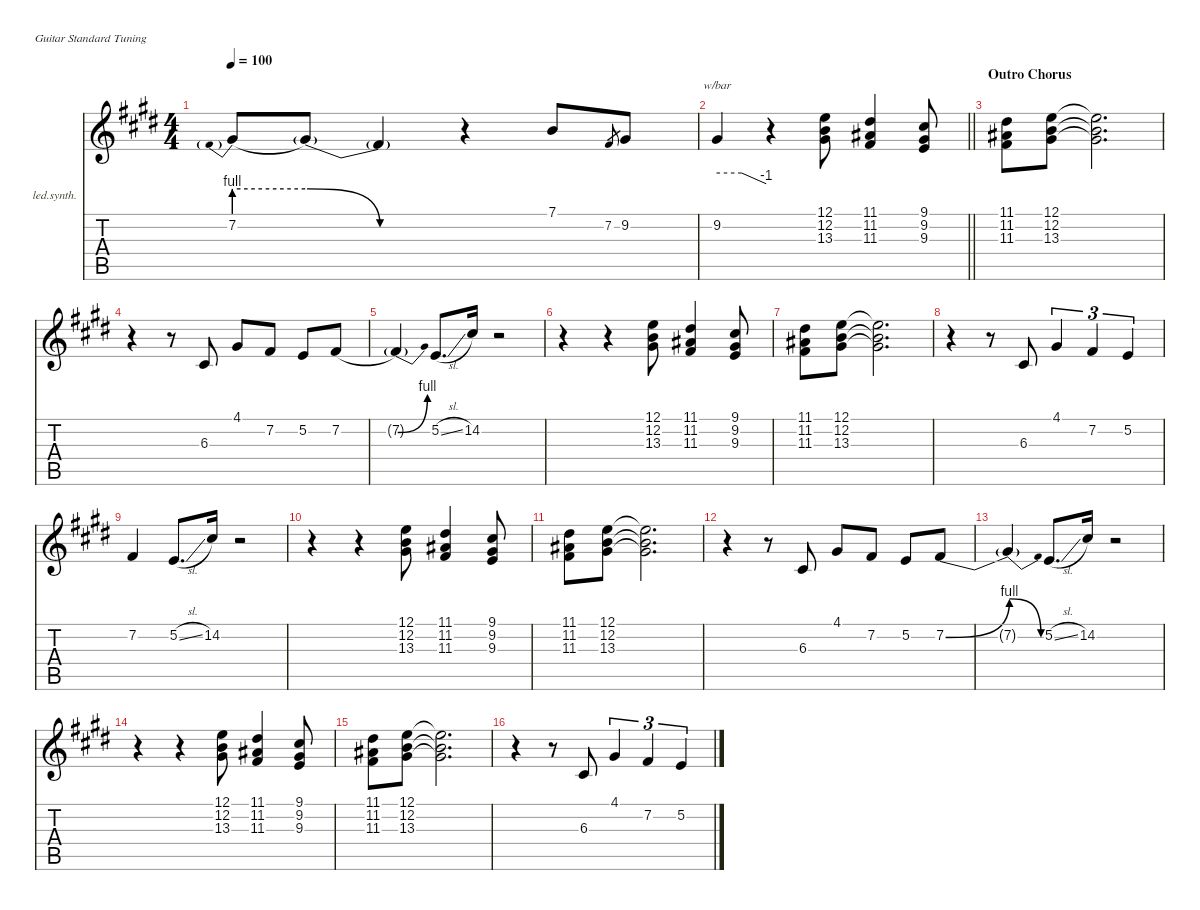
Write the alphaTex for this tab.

\defaultSystemsLayout 4
\hideDynamics
\bracketExtendMode nobrackets
\firstSystemTrackNameOrientation horizontal
\otherSystemsTrackNameOrientation horizontal
\track ("Vocals" "led.synth.") {instrument lead6voice}
\staff {score tabs}
\tuning (E4 B3 G3 D3 A2 E2)
\ts (4 4)
\tempo 100
\clef g2
\ks c#minor
7.2{be (prebend 0 4 60 4)}.8{dy f} 7.2{be (release 0 4 60 0) t}.8 7.2{be (hold 0 0 60 0) t acc #}.4 r.4 7.1{acc forcenatural}.8 7.2{acc #}.8{gr dy mf} 9.2{acc #}.8{dy f} |
\barLineRight lightlight
9.2{acc #}.4{tbe (custom default 0 0 30 0 30 0 60 -4)} r.4 (12.1{acc forcenatural} 12.2{acc forcenatural} 13.3{acc #}).8 (11.1{acc #} 11.2{acc #} 11.3{acc #}).4 (9.1{acc #} 9.2{acc #} 9.3{acc forcenatural}).8 |
\section ("" "Outro Chorus")
(11.1{acc #} 11.2{acc #} 11.3{acc #}).8 (12.1{acc forcenatural} 12.2{acc forcenatural} 13.3{acc #}).8 (12.1{t acc forcenatural} 12.2{t acc forcenatural} 13.3{t acc #}).2{d} |
r.4 r.8 6.3{acc #}.8 4.1{acc #}.8 7.2{acc #}.8 5.2{acc forcenatural}.8 7.2{be (hold 0 0 60 0) acc #}.8 |
7.2{be (bend 0 0 60 4) t acc #}.4 5.2{sl acc forcenatural}.8{d} 14.2{acc #}.16 r.2 |
r.4 r.4 (12.1{acc forcenatural} 12.2{acc forcenatural} 13.3{acc #}).8 (11.1{acc #} 11.2{acc #} 11.3{acc #}).4 (9.1{acc #} 9.2{acc #} 9.3{acc forcenatural}).8 |
(11.1{acc #} 11.2{acc #} 11.3{acc #}).8 (12.1{acc forcenatural} 12.2{acc forcenatural} 13.3{acc #}).8 (12.1{t acc forcenatural} 12.2{t acc forcenatural} 13.3{t acc #}).2{d} |
r.4 r.8 6.3{acc #}.8 4.1{acc #}.4{tu (3 2)} 7.2{acc #}.4{tu (3 2)} 5.2{acc forcenatural}.4{tu (3 2)} |
7.2{acc #}.4 5.2{sl acc forcenatural}.8{d} 14.2{acc #}.16 r.2 |
r.4 r.4 (12.1{acc forcenatural} 12.2{acc forcenatural} 13.3{acc #}).8 (11.1{acc #} 11.2{acc #} 11.3{acc #}).4 (9.1{acc #} 9.2{acc #} 9.3{acc forcenatural}).8 |
(11.1{acc #} 11.2{acc #} 11.3{acc #}).8 (12.1{acc forcenatural} 12.2{acc forcenatural} 13.3{acc #}).8 (12.1{t acc forcenatural} 12.2{t acc forcenatural} 13.3{t acc #}).2{d} |
r.4 r.8 6.3{acc #}.8 4.1{acc #}.8 7.2{acc #}.8 5.2{acc forcenatural}.8 7.2{be (bend 0 0 60 4) acc #}.8 |
7.2{be (release 0 4 60 0) t}.4 5.2{sl acc forcenatural}.8{d} 14.2{acc #}.16 r.2 |
r.4 r.4 (12.1{acc forcenatural} 12.2{acc forcenatural} 13.3{acc #}).8 (11.1{acc #} 11.2{acc #} 11.3{acc #}).4 (9.1{acc #} 9.2{acc #} 9.3{acc forcenatural}).8 |
(11.1{acc #} 11.2{acc #} 11.3{acc #}).8 (12.1{acc forcenatural} 12.2{acc forcenatural} 13.3{acc #}).8 (12.1{t acc forcenatural} 12.2{t acc forcenatural} 13.3{t acc #}).2{d} |
r.4 r.8 6.3{acc #}.8 4.1{acc #}.4{tu (3 2)} 7.2{acc #}.4{tu (3 2)} 5.2{acc forcenatural}.4{tu (3 2)}
